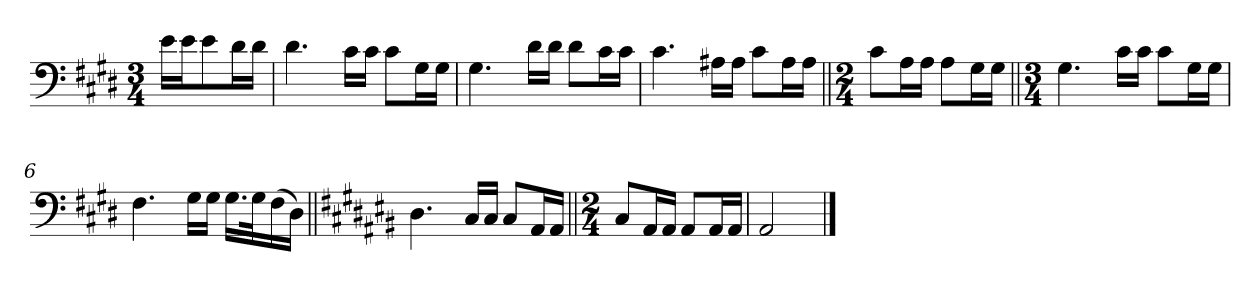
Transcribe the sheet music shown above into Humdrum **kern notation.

**kern
*part1
*staff1
*clefF4
*k[f#c#g#d#]
*M3/4
=
16e\LL
16e\J
8e\
16d#\L
16d#\JJ
=1
4.d#\
16c#\LL
16c#\JJ
8c#\L
16G#\L
16G#\JJ
=2
4.G#\
16d#\LL
16d#\JJ
8d#\L
16c#\L
16c#\JJ
=3
4.c#\
16A#X\LL
16A#\JJ
8c#\L
16A#\L
16A#\JJ
=4||
*M2/4
8c#\L
16A\L
16A\JJ
8A\L
16G#\L
16G#\JJ
=5||
*M3/4
4.G#\
16c#\LL
16c#\JJ
8c#\L
16G#\L
16G#\JJ
=6
4.F#\
16G#\LL
16G#\JJ
16.G#\LL
32G#\K
(16F#\
16D#\JJ)
=7||
*k[f#c#g#d#a#e#b#]
4.D#\
16C#/LL
16C#/JJ
8C#/L
16AA#/L
16AA#/JJ
=8||
*M2/4
8C#/L
16AA#/L
16AA#/JJ
8AA#/L
16AA#/L
16AA#/JJ
=9
2AA#/
==
*-
